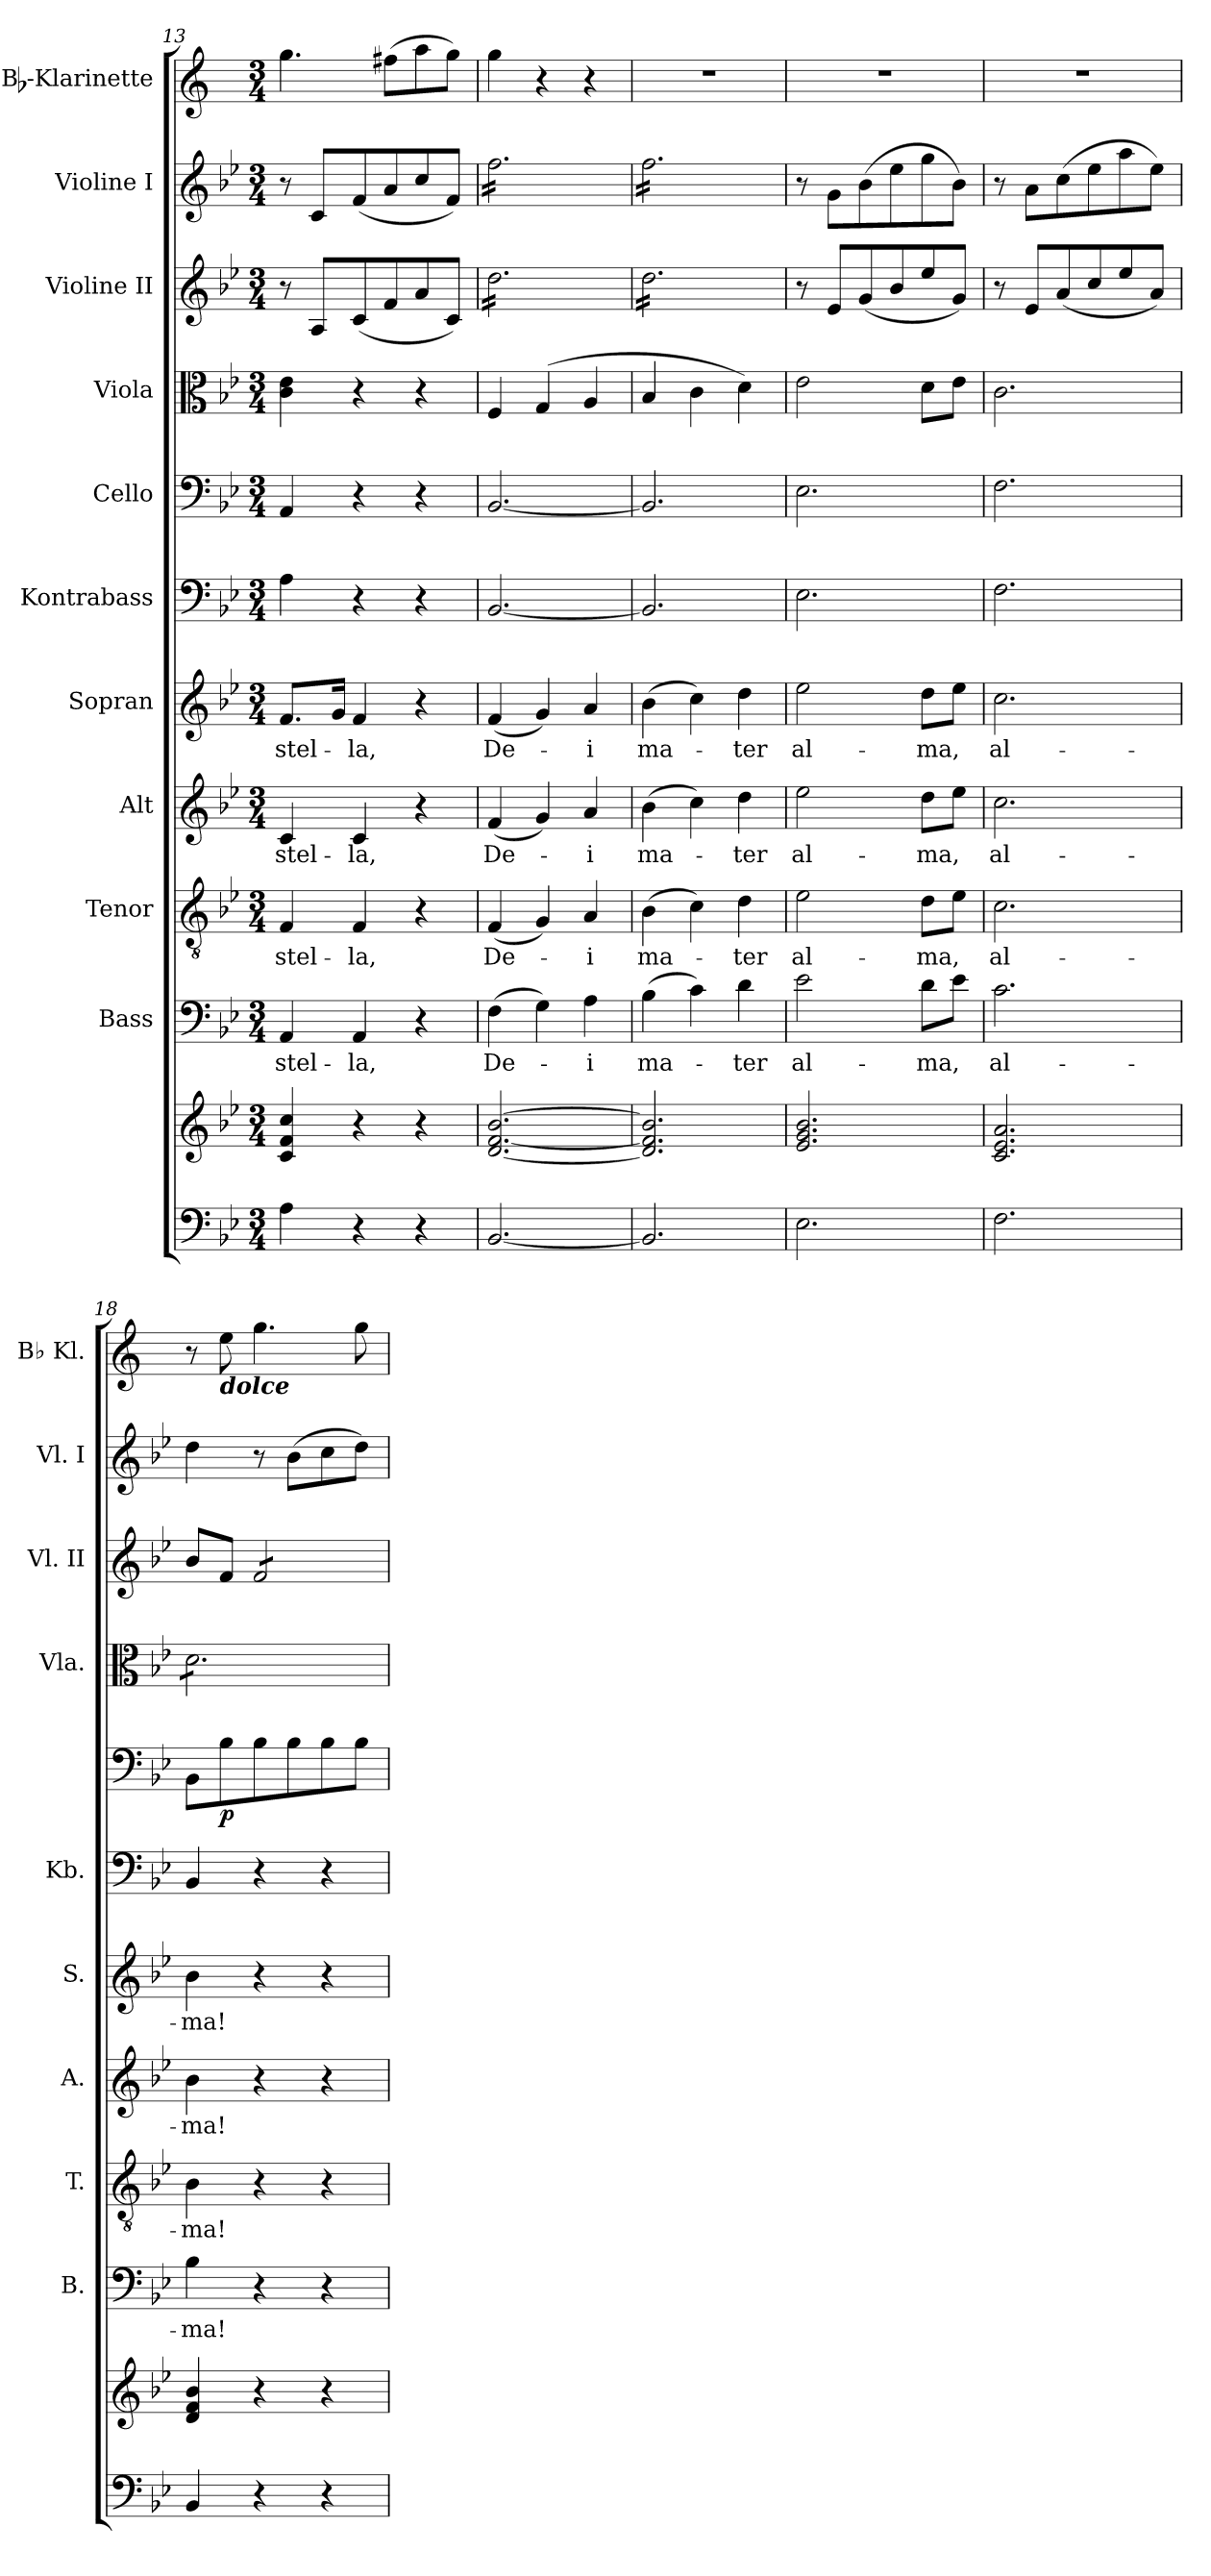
**kern	**kern	**kern	**text	**kern	**text	**kern	**text	**kern	**text	**kern	**kern	**dynam	**kern	**kern	**kern	**kern
*part11	*part11	*part10	*part10	*part9	*part9	*part8	*part8	*part7	*part7	*part6	*part5	*part5	*part4	*part3	*part2	*part1
*staff12	*staff11	*staff10	*staff10	*staff9	*staff9	*staff8	*staff8	*staff7	*staff7	*staff6	*staff5	*staff5	*staff4	*staff3	*staff2	*staff1
*	*	*I"Bass	*	*I"Tenor	*	*I"Alt	*	*I"Sopran	*	*I"Kontrabass	*I"Cello	*	*I"Viola	*I"Violine II	*I"Violine I	*I"Bb-Klarinette
*	*	*I'B.	*	*I'T.	*	*I'A.	*	*I'S.	*	*I'Kb.	*	*	*I'Vla.	*I'Vl. II	*I'Vl. I	*I'Bb Kl.
*clefF4	*clefG2	*clefF4	*	*clefGv2	*	*clefG2	*	*clefG2	*	*clefF4	*clefF4	*	*clefC3	*clefG2	*clefG2	*clefG2
*	*	*	*	*	*	*	*	*	*	*ITrd7c12	*	*	*	*	*	*ITrd1c2
*k[b-e-]	*k[b-e-]	*k[b-e-]	*	*k[b-e-]	*	*k[b-e-]	*	*k[b-e-]	*	*k[b-e-]	*k[b-e-]	*	*k[b-e-]	*k[b-e-]	*k[b-e-]	*k[b-e-]
*B-:	*B-:	*B-:	*	*B-:	*	*B-:	*	*B-:	*	*B-:	*B-:	*	*B-:	*B-:	*B-:	*B-:
*M3/4	*M3/4	*M3/4	*	*M3/4	*	*M3/4	*	*M3/4	*	*M3/4	*M3/4	*	*M3/4	*M3/4	*M3/4	*M3/4
=13	=13	=13	=13	=13	=13	=13	=13	=13	=13	=13	=13	=13	=13	=13	=13	=13
!	!	!	!LO:LY:b	!	!LO:LY:b	!	!LO:LY:b	!	!LO:LY:b	!	!	!	!	!	!	!
4A\	4c/ 4f/ 4cc/	4AA/	stel-	4F/	stel-	4c/	stel-	8.f/L	stel-	4AA\	4AA/	.	4c\ 4e-\	8r	8r	4.ff\
.	.	.	.	.	.	.	.	.	.	.	.	.	.	8A/L	8c/L	.
.	.	.	.	.	.	.	.	16g/Jk	.	.	.	.	.	.	.	.
!	!	!	!LO:LY:b	!	!LO:LY:b	!	!LO:LY:b	!	!LO:LY:b	!	!	!	!	!	!	!
4r	4r	4AA/	-la,	4F/	-la,	4c/	-la,	4f/	-la,	4r	4r	.	4r	(<8c/	(<8f/	.
.	.	.	.	.	.	.	.	.	.	.	.	.	.	8f/	8a/	(>8een\L
4r	4r	4r	.	4r	.	4r	.	4r	.	4r	4r	.	4r	8a/	8cc/	8gg\
.	.	.	.	.	.	.	.	.	.	.	.	.	.	8c/J)	8f/J)	8ff\J)
=14	=14	=14	=14	=14	=14	=14	=14	=14	=14	=14	=14	=14	=14	=14	=14	=14
!	!	!	!LO:LY:b	!	!LO:LY:b	!	!LO:LY:b	!	!LO:LY:b	!	!	!	!	!	!	!
*	*	*	*	*	*	*	*	*	*	*	*	*	*	*tremolo	*	*
*	*	*	*	*	*	*	*	*	*	*	*	*	*	*	*tremolo	*
[2.BB-/	[2.d/ [2.f/ [2.b-/	(>4F\	De-	(<4F/	De-	(<4f/	De-	(<4f/	De-	[2.BBB-/	[2.BB-/	.	4F/	16dd\LL	16ff\LL	4ff\
.	.	.	.	.	.	.	.	.	.	.	.	.	.	16dd\	16ff\	.
.	.	.	.	.	.	.	.	.	.	.	.	.	.	16dd\	16ff\	.
.	.	.	.	.	.	.	.	.	.	.	.	.	.	16dd\	16ff\	.
.	.	4G\)	.	4G/)	.	4g/)	.	4g/)	.	.	.	.	(4G/	16dd\	16ff\	4r
.	.	.	.	.	.	.	.	.	.	.	.	.	.	16dd\	16ff\	.
.	.	.	.	.	.	.	.	.	.	.	.	.	.	16dd\	16ff\	.
.	.	.	.	.	.	.	.	.	.	.	.	.	.	16dd\	16ff\	.
!	!	!	!LO:LY:b	!	!LO:LY:b	!	!LO:LY:b	!	!LO:LY:b	!	!	!	!	!	!	!
.	.	4A\	-i	4A/	-i	4a/	-i	4a/	-i	.	.	.	4A/	16dd\	16ff\	4r
.	.	.	.	.	.	.	.	.	.	.	.	.	.	16dd\	16ff\	.
.	.	.	.	.	.	.	.	.	.	.	.	.	.	16dd\	16ff\	.
.	.	.	.	.	.	.	.	.	.	.	.	.	.	16dd\JJ	16ff\JJ	.
=15	=15	=15	=15	=15	=15	=15	=15	=15	=15	=15	=15	=15	=15	=15	=15	=15
!	!	!	!LO:LY:b	!	!LO:LY:b	!	!LO:LY:b	!	!LO:LY:b	!	!	!	!	!	!	!
2.BB-/]	2.d/] 2.f/] 2.b-/]	(>4B-\	ma-	(>4B-\	ma-	(>4b-\	ma-	(>4b-\	ma-	2.BBB-/]	2.BB-/]	.	4B-/	16dd\LL	16ff\LL	2.r
.	.	.	.	.	.	.	.	.	.	.	.	.	.	16dd\	16ff\	.
.	.	.	.	.	.	.	.	.	.	.	.	.	.	16dd\	16ff\	.
.	.	.	.	.	.	.	.	.	.	.	.	.	.	16dd\	16ff\	.
.	.	4c\)	.	4c\)	.	4cc\)	.	4cc\)	.	.	.	.	4c\	16dd\	16ff\	.
.	.	.	.	.	.	.	.	.	.	.	.	.	.	16dd\	16ff\	.
.	.	.	.	.	.	.	.	.	.	.	.	.	.	16dd\	16ff\	.
.	.	.	.	.	.	.	.	.	.	.	.	.	.	16dd\	16ff\	.
!	!	!	!LO:LY:b	!	!LO:LY:b	!	!LO:LY:b	!	!LO:LY:b	!	!	!	!	!	!	!
.	.	4d\	-ter	4d\	-ter	4dd\	-ter	4dd\	-ter	.	.	.	4d\)	16dd\	16ff\	.
.	.	.	.	.	.	.	.	.	.	.	.	.	.	16dd\	16ff\	.
.	.	.	.	.	.	.	.	.	.	.	.	.	.	16dd\	16ff\	.
.	.	.	.	.	.	.	.	.	.	.	.	.	.	16dd\JJ	16ff\JJ	.
*	*	*	*	*	*	*	*	*	*	*	*	*	*	*	*Xtremolo	*
*	*	*	*	*	*	*	*	*	*	*	*	*	*	*Xtremolo	*	*
=16	=16	=16	=16	=16	=16	=16	=16	=16	=16	=16	=16	=16	=16	=16	=16	=16
!	!	!	!LO:LY:b	!	!LO:LY:b	!	!LO:LY:b	!	!LO:LY:b	!	!	!	!	!	!	!
2.E-\	2.e-/ 2.g/ 2.b-/	2e-\	al-	2e-\	al-	2ee-\	al-	2ee-\	al-	2.EE-\	2.E-\	.	2e-\	8r	8r	2.r
.	.	.	.	.	.	.	.	.	.	.	.	.	.	8e-/L	8g\L	.
.	.	.	.	.	.	.	.	.	.	.	.	.	.	(<8g/	(>8b-\	.
.	.	.	.	.	.	.	.	.	.	.	.	.	.	8b-/	8ee-\	.
!	!	!	!LO:LY:b	!	!LO:LY:b	!	!LO:LY:b	!	!LO:LY:b	!	!	!	!	!	!	!
.	.	8d\L	-ma,	8d\L	-ma,	8dd\L	-ma,	8dd\L	-ma,	.	.	.	8d\L	8ee-/	8gg\	.
.	.	8e-\J	.	8e-\J	.	8ee-\J	.	8ee-\J	.	.	.	.	8e-\J	8g/J)	8b-\J)	.
!!LO:PB:g=z
=17	=17	=17	=17	=17	=17	=17	=17	=17	=17	=17	=17	=17	=17	=17	=17	=17
!	!	!	!LO:LY:b	!	!LO:LY:b	!	!LO:LY:b	!	!LO:LY:b	!	!	!	!	!	!	!
2.F\	2.c/ 2.e-/ 2.a/	2.c\	al-	2.c\	al-	2.cc\	al-	2.cc\	al-	2.FF\	2.F\	.	2.c\	8r	8r	2.r
.	.	.	.	.	.	.	.	.	.	.	.	.	.	8e-/L	8a\L	.
.	.	.	.	.	.	.	.	.	.	.	.	.	.	(<8a/	(>8cc\	.
.	.	.	.	.	.	.	.	.	.	.	.	.	.	8cc/	8ee-\	.
.	.	.	.	.	.	.	.	.	.	.	.	.	.	8ee-/	8aa\	.
.	.	.	.	.	.	.	.	.	.	.	.	.	.	8a/J)	8ee-\J)	.
=18	=18	=18	=18	=18	=18	=18	=18	=18	=18	=18	=18	=18	=18	=18	=18	=18
!	!	!	!LO:LY:b	!	!LO:LY:b	!	!LO:LY:b	!	!LO:LY:b	!	!	!	!	!	!	!
*	*	*	*	*	*	*	*	*	*	*	*	*	*tremolo	*	*	*
4BB-/	4d/ 4f/ 4b-/	4B-\	-ma!	4B-\	-ma!	4b-\	-ma!	4b-\	-ma!	4BBB-/	8BB-\L	.	8d\L	8b-/L	4dd\	8r
!	!	!	!	!	!	!	!	!	!	!	!	!	!	!	!	!LO:TX:b:Bi:t=dolce
!	!	!	!	!	!	!	!	!	!	!	!	!LO:DY:b	!	!	!	!
.	.	.	.	.	.	.	.	.	.	.	8B-\	p	8d\	8f/J	.	8dd\
*	*	*	*	*	*	*	*	*	*	*	*	*	*	*tremolo	*	*
4r	4r	4r	.	4r	.	4r	.	4r	.	4r	8B-\	.	8d\	8f/L	8r	4.ff\
.	.	.	.	.	.	.	.	.	.	.	8B-\	.	8d\	8f/	(>8b-\L	.
4r	4r	4r	.	4r	.	4r	.	4r	.	4r	8B-\	.	8d\	8f/	8cc\	.
.	.	.	.	.	.	.	.	.	.	.	8B-\J	.	8d\J	8f/J	8dd\J)	8ff\
*	*	*	*	*	*	*	*	*	*	*	*	*	*	*Xtremolo	*	*
*	*	*	*	*	*	*	*	*	*	*	*	*	*Xtremolo	*	*	*
=	=	=	=	=	=	=	=	=	=	=	=	=	=	=	=	=
*-	*-	*-	*-	*-	*-	*-	*-	*-	*-	*-	*-	*-	*-	*-	*-	*-
